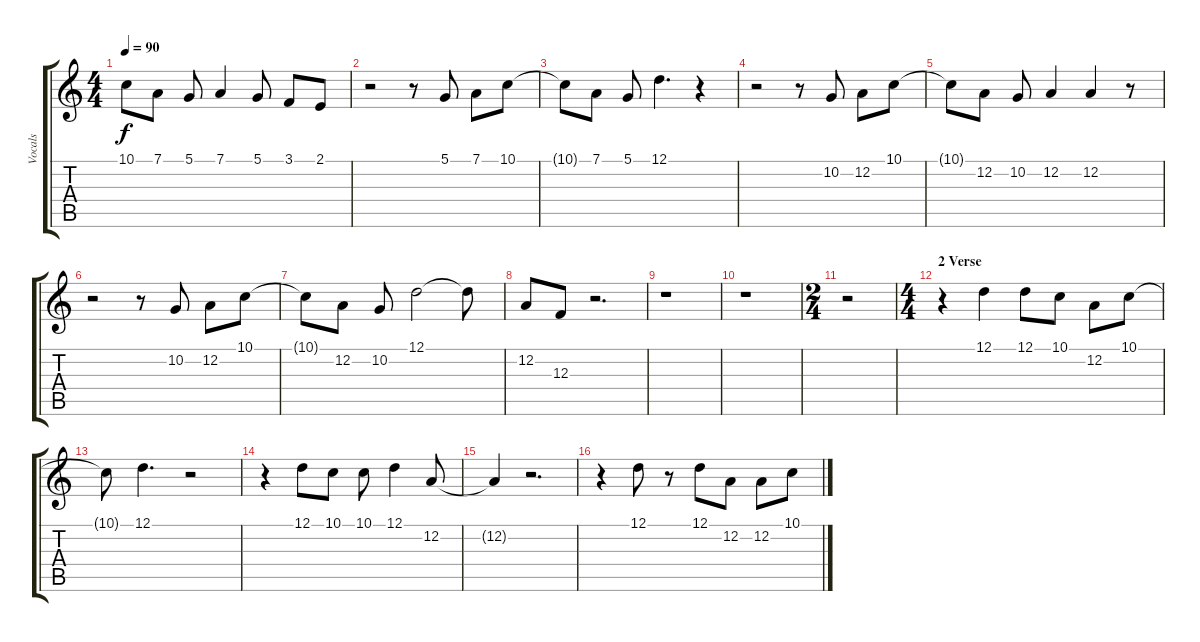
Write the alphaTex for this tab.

\track ("Vocals" "Vocals") {instrument baritonesax}
\staff {score tabs}
\tuning (D4 A3 F3 C3 G2 D2) {hide}
\ts (4 4)
\tempo 90
\clef g2
\ks c
10.1{t}.8{dy f} 7.1.8 5.1.8 7.1.4 5.1.8 3.1.8 2.1.8 |
r.2 r.8 5.1.8 7.1.8 10.1.8 |
10.1{t}.8 7.1.8 5.1.8 12.1.4{d} r.4 |
r.2 r.8 10.2.8 12.2.8 10.1.8 |
10.1{t}.8 12.2.8 10.2.8 12.2.4 12.2.4 r.8 |
r.2 r.8 10.2.8 12.2.8 10.1.8 |
10.1{t}.8 12.2.8 10.2.8 12.1.2 12.1{t}.8 |
12.2.8 12.3.8 r.2{d} |
r.1 |
r.1 |
\ts (2 4)
r.2 |
\ts (4 4)
\section ("" "2 Verse")
r.4 12.1.4 12.1.8 10.1.8 12.2.8 10.1.8 |
10.1{t}.8 12.1.4{d} r.2 |
r.4 12.1.8 10.1.8 10.1.8 12.1.4 12.2.8 |
12.2{t}.4 r.2{d} |
r.4 12.1.8 r.8 12.1.8 12.2.8 12.2.8 10.1.8
